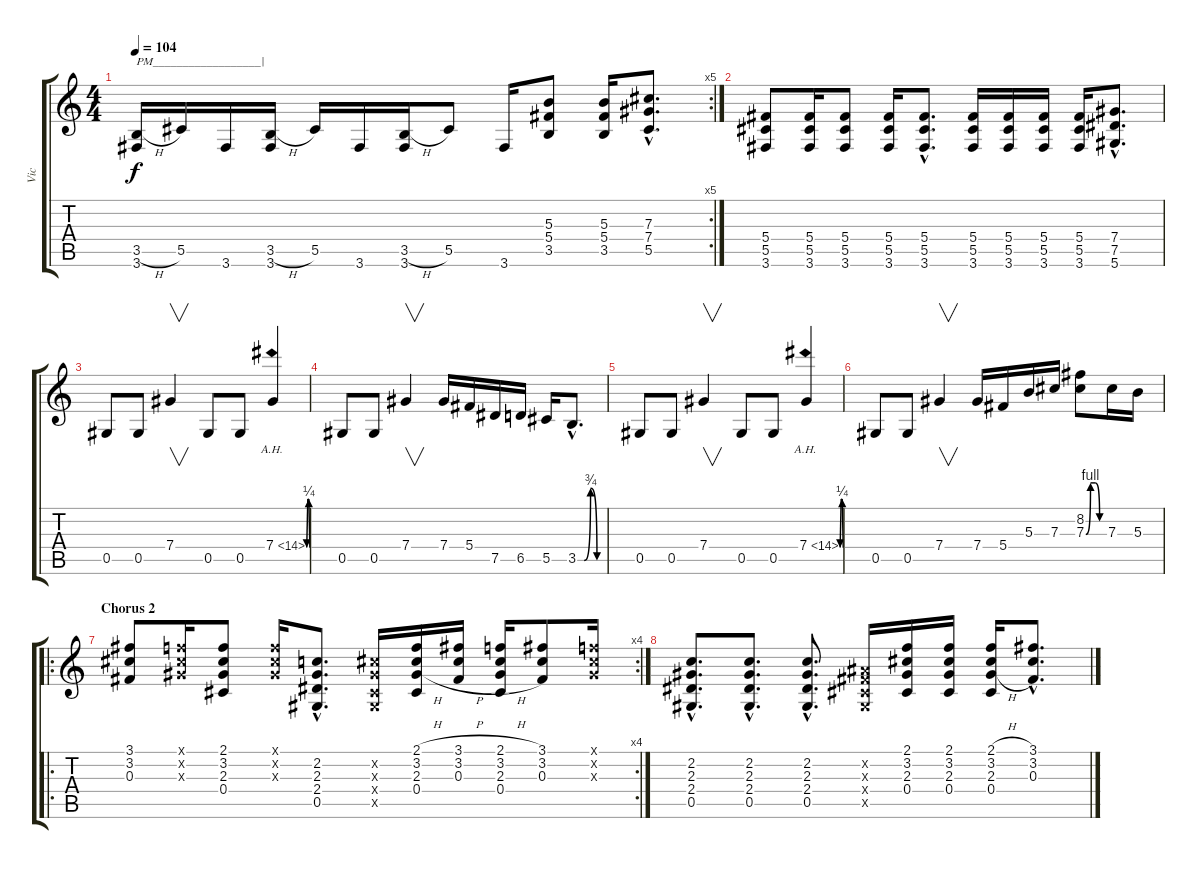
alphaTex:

\track ("Vic" "Vic") {instrument distortionguitar}
\staff {score tabs}
\tuning (Eb4 Bb3 Gb3 Db3 Ab2 Eb2) {hide}
\rc 5
\ts (4 4)
\tempo 104
\clef g2
\ks c
(3.5{h} 3.6).16{txt "PM__________________|" dy f volume 16 instrument overdrivenguitar} 5.5.16 3.6.16 (3.5{h} 3.6).16 5.5.16 3.6.16 (3.5{h} 3.6).16 5.5.8 3.6.16 (5.3 5.4 3.5).8{volume 14 instrument distortionguitar} (5.3 5.4 3.5).16 (7.3{hac} 7.4{hac} 5.5{hac}).8{d} |
(5.4 5.5 3.6).8 (5.4 5.5 3.6).16 (5.4 5.5 3.6).8 (5.4 5.5 3.6).16 (5.4{hac} 5.5{hac} 3.6{hac}).8{d} (5.4 5.5 3.6).16 (5.4 5.5 3.6).16 (5.4 5.5 3.6).16 (5.4 5.5 3.6).16 (7.4{hac} 7.5{hac} 5.6{hac}).8{d} |
0.5.8{volume 16} 0.5.8 7.4.4{v} 0.5.8 0.5.8 7.4{be (custom 0 0 15 1 30 1 45 0 60 0) ah 7}.4 |
0.5.8{volume 16} 0.5.8 7.4.4{v} 7.4.16 5.4.16 7.5.16 6.5.16 5.5.16 3.5{be (custom 0 0 10 0 15 0 30 3 45 0 60 0) hac}.8{d} |
0.5.8{volume 16} 0.5.8 7.4.4{v} 0.5.8 0.5.8 7.4{be (custom 0 0 15 1 30 1 45 0 60 0) ah 7}.4 |
0.5.8{volume 16} 0.5.8 7.4.4{v} 7.4.16 5.4.16 5.3.16 7.3.16 (8.2 7.3{be (custom 0 0 15 4 30 4 45 0 60 0)}).8 7.3.16 5.3.16 |
\ro
\rc 4
\section ("" "Chorus 2")
(3.1 3.2 0.3).8{volume 14} (2.1{x} 3.2{x} 2.3{x}).16 (2.1 3.2 2.3 0.4).8 (2.1{x} 3.2{x} 2.3{x}).16 (2.2{hac} 2.3{hac} 2.4{hac} 0.5{hac}).8{d} (3.2{x} 2.3{x} 0.4{x} 0.5{x}).16 (2.1{h} 3.2 2.3{h} 0.4).16 (3.1{h} 3.2 0.3{h}).16 (2.1{h} 3.2 2.3{h} 0.4).16 (3.1 3.2 0.3).8 (2.1{x} 3.2{x} 2.3{x}).16 |
(2.2{hac} 2.3{hac} 2.4{hac} 0.5{hac}).8{d} (2.2{hac} 2.3{hac} 2.4{hac} 0.5{hac}).8{d} (2.2{hac} 2.3{hac} 2.4{hac} 0.5{hac}).8{d} (0.2{x} 0.3{x} 0.4{x} 0.5{x}).16 (2.1 3.2 2.3 0.4).16 (2.1 3.2 2.3 0.4).16 (2.1{h} 3.2 2.3{h} 0.4).16 (3.1{hac} 3.2{hac} 0.3{hac}).8{d}
